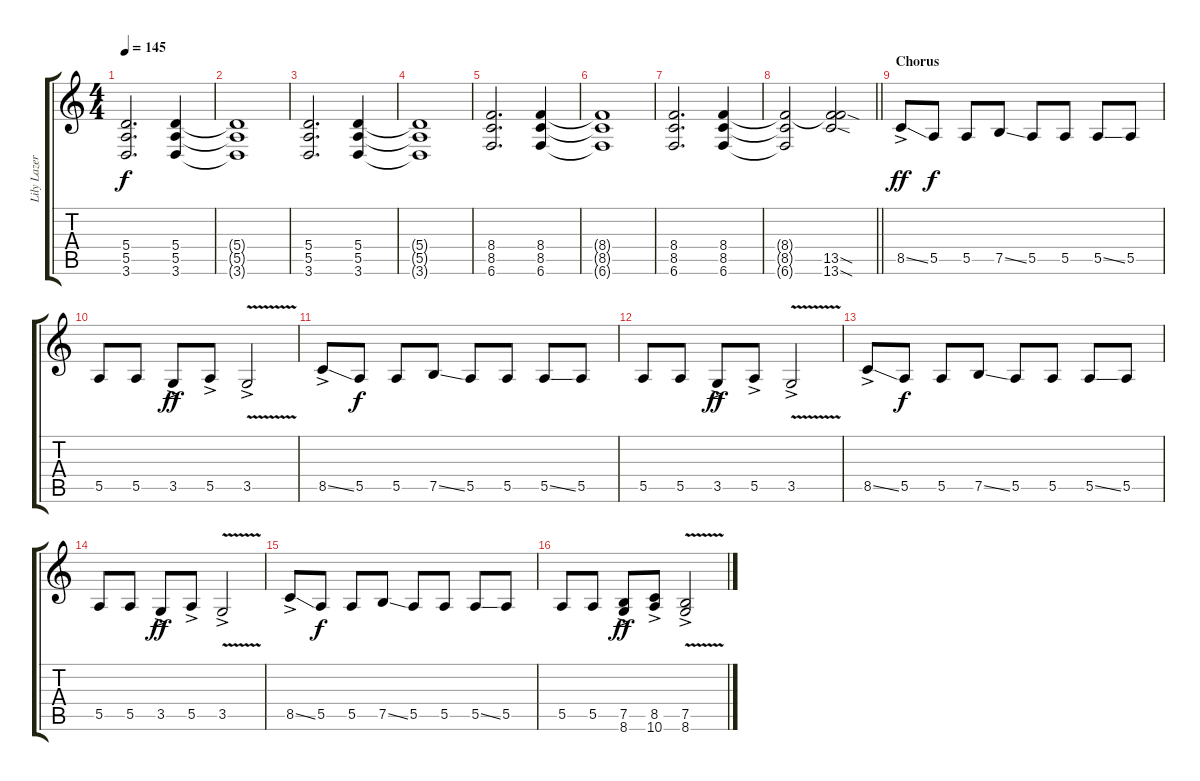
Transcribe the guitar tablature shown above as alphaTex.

\track ("Lily Lazer (Guitar)" "Lily Lazer") {instrument distortionguitar}
\staff {score tabs}
\tuning (B3 Gb3 D3 A2 E2 B1) {hide}
\ts (4 4)
\tempo 145
\clef g2
\ks c
(5.4 5.5 3.6).2{d dy f} (5.4 5.5 3.6).4 |
(5.4{t} 5.5{t} 3.6{t}).1 |
(5.4 5.5 3.6).2{d} (5.4 5.5 3.6).4 |
(5.4{t} 5.5{t} 3.6{t}).1 |
(8.4 8.5 6.6).2{d} (8.4 8.5 6.6).4 |
(8.4{t} 8.5{t} 6.6{t}).1 |
(8.4 8.5 6.6).2{d} (8.4 8.5 6.6).4 |
\barLineRight lightlight
(8.4{t} 8.5{t} 6.6{t}).2 (8.4{t} 13.5{sod} 13.6{sod}).2 |
\section ("" "Chorus")
8.5{ss ac}.8{dy ff} 5.5.8{dy f} 5.5.8 7.5{ss}.8 5.5.8 5.5.8 5.5{ss}.8 5.5.8 |
5.5.8 5.5.8 3.5{ac}.8{dy ff} 5.5{ac}.8 3.5{v ac}.2 |
8.5{ss ac}.8 5.5.8{dy f} 5.5.8 7.5{ss}.8 5.5.8 5.5.8 5.5{ss}.8 5.5.8 |
5.5.8 5.5.8 3.5{ac}.8{dy ff} 5.5{ac}.8 3.5{v ac}.2 |
8.5{ss ac}.8 5.5.8{dy f} 5.5.8 7.5{ss}.8 5.5.8 5.5.8 5.5{ss}.8 5.5.8 |
5.5.8 5.5.8 3.5{ac}.8{dy ff} 5.5{ac}.8 3.5{v ac}.2 |
8.5{ss ac}.8 5.5.8{dy f} 5.5.8 7.5{ss}.8 5.5.8 5.5.8 5.5{ss}.8 5.5.8 |
5.5.8 5.5.8 (7.5{ac} 8.6).8{dy ff} (8.5{ac} 10.6).8 (7.5{v ac} 8.6).2
